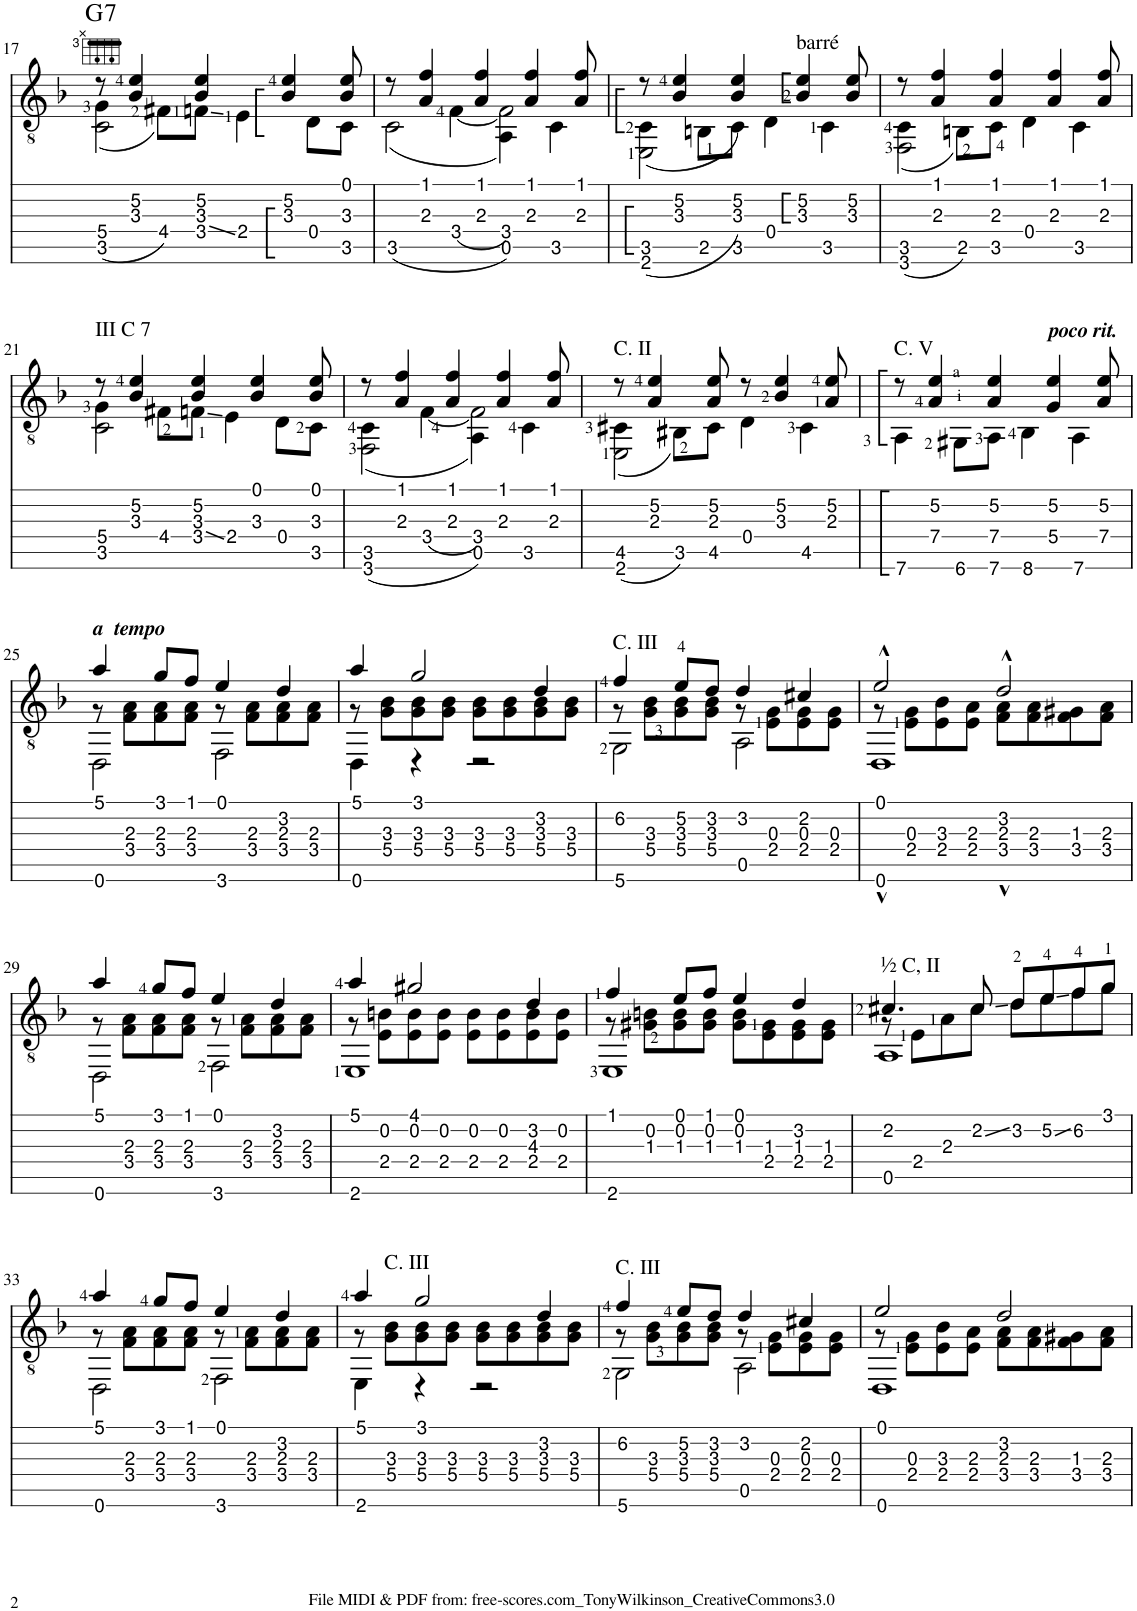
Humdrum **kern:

**kern	**kern	**harte
*part1	*part1	*part1
*staff2	*staff1	*
*I"Guitar	*	*
*I'Guit.	*	*
!!LO:PB:g=z
*	*clefGv2	*
*k[b-]	*k[b-]	*
*M4/4	*M4/4	*
*met(c)	*met(c)	*
=17	=17	=17
*^	*^	*
*	*^	*	*^	*
!	!	!	!	!	!	!LO:H:kt=7
8r	4G	(2C	8r	4G\	(2C\	G:7
4B- 4e	.	.	4B-/ 4e/	.	.	.
.	8F#L)	.	.	(8F#X\L	.	.
4B- 4e	8FJ	.	4B-/ 4e/	8Fn\J	.	.
.	4E	2ryy	.	4E\	2ryy	.
4B- 4e	.	.	4B-/ 4e/	.	.	.
.	8DL	.	.	8D\L	.	.
8B- 8e	8CJ	.	8B-/ 8e/	8C\J	.	.
=18	=18	=18	=18	=18	=18	=18
8r	2C	4ryy	8r	2C\	4ryy	.
4A 4f	.	.	4A/ 4f/	.	.	.
.	.	[4F	.	.	[4F\	.
4A 4f	.	.	4A/ 4f/	.	.	.
.	4AA	2F]	.	4AA\)	2F\]	.
4A 4f	.	.	4A/ 4f/	.	.	.
.	4C	.	.	4C\	.	.
8A 8f	.	.	8A/ 8f/	.	.	.
=19	=19	=19	=19	=19	=19	=19
8r	4C	(2EE	8r	4C\	(2EE\	.
4B- 4e	.	.	4B-/ 4e/	.	.	.
.	8BBL	.	.	8BBn\L	.	.
4B- 4e)	8CJ	.	(4B-/ 4e/	8C\J	.	.
.	4D	2ryy	.	4D\	2ryy	.
!	!	!	!LO:TX:a:t=barré	!	!	!
4B- 4e	.	.	4B-/ 4e/	.	.	.
.	4C	.	.	4C\	.	.
8B- 8e	.	.	8B-/ 8e/	.	.	.
=20	=20	=20	=20	=20	=20	=20
8r	4C	(2FF	8r	4C\	(2FF\	.
4A 4f	.	.	4A/ 4f/	.	.	.
.	8BBL)	.	.	8BBn\L)	.	.
4A 4f	8CJ	.	4A/ 4f/	8C\J	.	.
.	4D	2ryy	.	4D\	2ryy	.
4A 4f	.	.	4A/ 4f/	.	.	.
.	4C	.	.	4C\	.	.
8A 8f	.	.	8A/ 8f/	.	.	.
!!LO:LB:g=z	!!	!!
=21	=21	=21	=21	=21	=21	=21
!	!	!	!LO:TX:a:t=III C 7	!	!	!
8r	4G	2C	8r	4G\	2C\	.
4B- 4e	.	.	4B-/ 4e/	.	.	.
.	8F#L	.	.	8F#X\L	.	.
4B- 4e	8FJ	.	4B-/ 4e/	8Fn\J	.	.
.	4E	2ryy	.	4E\	2ryy	.
4B- 4e	.	.	4B-/ 4e/	.	.	.
.	8DL	.	.	8D\L	.	.
8B- 8e	8CJ	.	8B-/ 8e/	8C\J	.	.
=22	=22	=22	=22	=22	=22	=22
8r	4C	2FF	8r	4C\	2FF\	.
4A 4f	.	.	4A/ 4f/	.	.	.
.	[4F	.	.	[4F\	.	.
4A 4f	.	.	4A/ 4f/	.	.	.
.	2F]	4AA	.	2F\]	4AA\)	.
4A 4f	.	.	4A/ 4f/	.	.	.
.	.	4C	.	.	4C\	.
8A 8f	.	.	8A/ 8f/	.	.	.
=23	=23	=23	=23	=23	=23	=23
!	!	!	!LO:TX:a:t=C. II	!	!	!
8r	4C#	2EE	8r	4C#X\	(2EE\	.
4A 4e	.	.	4A/ 4e/	.	.	.
.	8BB#L)	.	.	(8BB#X\L	.	.
8A 8e	8C#J	.	8A/ 8e/	8C#\J	.	.
8r	4D	2ryy	8r	4D\	2ryy	.
4B- 4e	.	.	4B-/ 4e/	.	.	.
.	4C#	.	.	4C#\	.	.
8A 8e	.	.	8A/ 8e/	.	.	.
*	*v	*v	*	*	*	*
*	*	*	*v	*v	*
=24	=24	=24	=24	=24
!	!	!LO:TX:a:t=C. V	!	!
8r	4AA	8r	4AA\	.
4A 4e	.	4A/ 4e/	.	.
.	8GG#L	.	8GG#X\L	.
4A 4e	8AAJ	4A/ 4e/	8AA\J	.
.	4BB-	.	4BB-\	.
!	!	!LO:TX:a:Bi:t=poco rit.	!	!
4G 4e	.	4G/ 4e/	.	.
.	4AA	.	4AA\	.
8A 8e	.	8A/ 8e/	.	.
!!LO:LB:g=z
=25	=25	=25	=25	=25
*	*^	*	*^	*
!	!	!	!LO:TX:a:Bi:t=a  tempo	!	!	!
4a	8r	2DD	4a/	8r	2DD\	.
.	8F 8A	.	.	8F\ 8A\L	.	.
8gL	8F\ 8A\L	.	8g/L	8F\ 8A\	.	.
8fJ	8F\ 8A\J	.	8f/J	8F\ 8A\J	.	.
4e	8r	2FF	4e/	8r	2FF\	.
.	8F 8A	.	.	8F\ 8A\L	.	.
4d	8F\ 8A\L	.	4d/	8F\ 8A\	.	.
.	8F\ 8A\J	.	.	8F\ 8A\J	.	.
=26	=26	=26	=26	=26	=26	=26
4a	8r	4DD	4a/	8r	4DD\	.
.	8G 8B-	.	.	8G\ 8B-\L	.	.
2g	8G\ 8B-\L	4r	2g/	8G\ 8B-\	4r	.
.	8G\ 8B-\J	.	.	8G\ 8B-\J	.	.
.	8G\ 8B-\L	2r	.	8G\ 8B-\L	2r	.
.	8G\ 8B-\J	.	.	8G\ 8B-\	.	.
4d	8G\ 8B-\L	.	4d/	8G\ 8B-\	.	.
.	8G\ 8B-\J	.	.	8G\ 8B-\J	.	.
=27	=27	=27	=27	=27	=27	=27
!	!	!	!LO:TX:a:t=C. III	!	!	!
4f	8r	2GG	4f/	8r	2GG\	.
.	8G 8B-	.	.	8G\ 8B-\L	.	.
8eL	8G\ 8B-\L	.	8e/L	8G\ 8B-\	.	.
8dJ	8G\ 8B-\J	.	8d/J	8G\ 8B-\J	.	.
4d	8r	2AA	4d/	8r	2AA\	.
.	8E 8G	.	.	8E\ 8G\L	.	.
4c#X	8E\ 8G\L	.	4c#X/	8E\ 8G\	.	.
.	8E\ 8G\J	.	.	8E\ 8G\J	.	.
=28	=28	=28	=28	=28	=28	=28
2e^^	8r	1DD	2e^^/	8r	1DD	.
.	8E 8G	.	.	8E\ 8G\L	.	.
.	8E\ 8B-\L	.	.	8E\ 8B-\	.	.
.	8E\ 8A\J	.	.	8E\ 8A\J	.	.
2d^^	8F\ 8A\L	.	2d^^/	8F\ 8A\L	.	.
.	8F\ 8A\J	.	.	8F\ 8A\	.	.
.	8F\ 8G#X\L	.	.	8F\ 8G#X\	.	.
.	8F\ 8A\J	.	.	8F\ 8A\J	.	.
!!LO:LB:g=z	!!	!!
=29	=29	=29	=29	=29	=29	=29
4a	8r	2DD	4a/	8r	2DD\	.
.	8F 8A	.	.	8F\ 8A\L	.	.
8gL	8F\ 8A\L	.	8g/L	8F\ 8A\	.	.
8fJ	8F\ 8A\J	.	8f/J	8F\ 8A\J	.	.
4e	8r	2FF	4e/	8r	2FF\	.
.	8F 8A	.	.	8F\ 8A\L	.	.
4d	8F\ 8A\L	.	4d/	8F\ 8A\	.	.
.	8F\ 8A\J	.	.	8F\ 8A\J	.	.
=30	=30	=30	=30	=30	=30	=30
4a	8r	1EE	4a/	8r	1EE	.
.	8E 8Bn	.	.	8E\ 8Bn\L	.	.
2g#X	8E\ 8B\L	.	2g#X/	8E\ 8B\	.	.
.	8E\ 8B\J	.	.	8E\ 8B\J	.	.
.	8E\ 8B\L	.	.	8E\ 8B\L	.	.
.	8E\ 8B\J	.	.	8E\ 8B\	.	.
4d	8E\ 8B\L	.	4d/	8E\ 8B\	.	.
.	8E\ 8B\J	.	.	8E\ 8B\J	.	.
=31	=31	=31	=31	=31	=31	=31
4f	8r	1EE	4f/	8r	1EE	.
.	8G#X 8Bn	.	.	8G#X\ 8Bn\L	.	.
8eL	8G#\ 8B\L	.	8e/L	8G#\ 8B\	.	.
8fJ	8G#\ 8B\J	.	8f/J	8G#\ 8B\J	.	.
4e	8G#\ 8B\L	.	4e/	8G#\ 8B\L	.	.
.	8E\ 8G#\J	.	.	8E\ 8G#\	.	.
4d	8E\ 8G#\L	.	4d/	8E\ 8G#\	.	.
.	8E\ 8G#\J	.	.	8E\ 8G#\J	.	.
=32	=32	=32	=32	=32	=32	=32
!	!	!	!LO:TX:a:t=½ C, II	!	!	!
4.c#X	8r	1AA	4.c#X/	8r	1AA	.
.	8E	.	.	8E\L	.	.
.	8AL	.	.	8A\	.	.
8c#	8c#J	.	8c#/	8c#\J	.	.
8dL	8dL	.	8d/L	8d\L	.	.
8eJ	8eJ	.	8e/	8e\	.	.
8fL	8fL	.	8f/	8f\	.	.
8gJ	8gJ	.	8g/J	8g\J	.	.
!!LO:LB:g=z	!!	!!
=33	=33	=33	=33	=33	=33	=33
4a	8r	2DD	4a/	8r	2DD\	.
.	8F 8A	.	.	8F\ 8A\L	.	.
8gL	8F\ 8A\L	.	8g/L	8F\ 8A\	.	.
8fJ	8F\ 8A\J	.	8f/J	8F\ 8A\J	.	.
4e	8r	2FF	4e/	8r	2FF\	.
.	8F 8A	.	.	8F\ 8A\L	.	.
4d	8F\ 8A\L	.	4d/	8F\ 8A\	.	.
.	8F\ 8A\J	.	.	8F\ 8A\J	.	.
=34	=34	=34	=34	=34	=34	=34
4a	8r	4EE	4a/	8r	4EE\	.
!	!	!	!	!LO:TX:a:t=C. III	!	!
.	8G 8B-	.	.	8G\ 8B-\L	.	.
2g	8G\ 8B-\L	4r	2g/	8G\ 8B-\	4r	.
.	8G\ 8B-\J	.	.	8G\ 8B-\J	.	.
.	8G\ 8B-\L	2r	.	8G\ 8B-\L	2r	.
.	8G\ 8B-\J	.	.	8G\ 8B-\	.	.
4d	8G\ 8B-\L	.	4d/	8G\ 8B-\	.	.
.	8G\ 8B-\J	.	.	8G\ 8B-\J	.	.
=35	=35	=35	=35	=35	=35	=35
!	!	!	!LO:TX:a:t=C. III	!	!	!
4f	8r	2GG	4f/	8r	2GG\	.
.	8G 8B-	.	.	8G\ 8B-\L	.	.
8eL	8G\ 8B-\L	.	8e/L	8G\ 8B-\	.	.
8dJ	8G\ 8B-\J	.	8d/J	8G\ 8B-\J	.	.
4d	8r	2AA	4d/	8r	2AA\	.
.	8E 8G	.	.	8E\ 8G\L	.	.
4c#X	8E\ 8G\L	.	4c#X/	8E\ 8G\	.	.
.	8E\ 8G\J	.	.	8E\ 8G\J	.	.
=36	=36	=36	=36	=36	=36	=36
2e	8r	1DD	2e/	8r	1DD	.
.	8E 8G	.	.	8E\ 8G\L	.	.
.	8E\ 8B-\L	.	.	8E\ 8B-\	.	.
.	8E\ 8A\J	.	.	8E\ 8A\J	.	.
2d	8F\ 8A\L	.	2d/	8F\ 8A\L	.	.
.	8F\ 8A\J	.	.	8F\ 8A\	.	.
.	8F\ 8G#X\L	.	.	8F\ 8G#X\	.	.
.	8F\ 8A\J	.	.	8F\ 8A\J	.	.
*v	*v	*v	*	*	*	*
*	*v	*v	*v	*
=	=	=
*-	*-	*-
